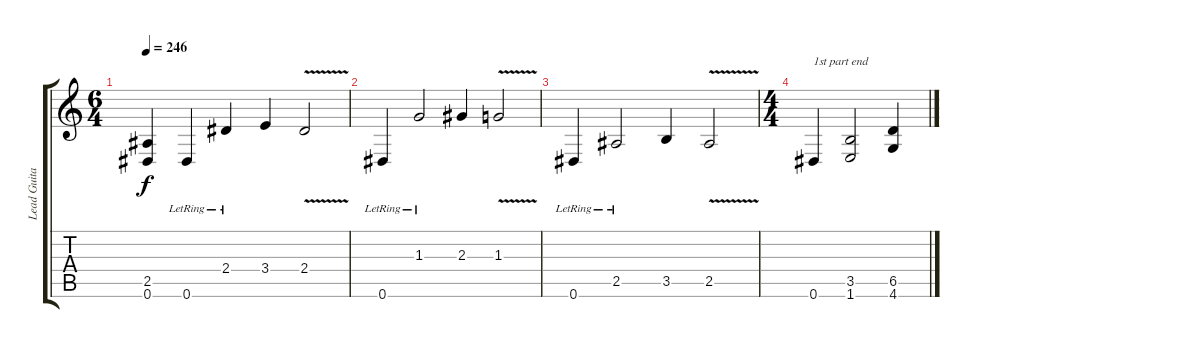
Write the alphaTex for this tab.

\track ("Lead Guitar (doubling)" "Lead Guita") {instrument distortionguitar}
\staff {score tabs}
\tuning (Eb4 Bb3 Gb3 Db3 Ab2 Eb2) {hide}
\ts (6 4)
\tempo 246
\clef g2
\ks c
(2.5 0.6).4{dy f} 0.6{lr}.4 2.4{lr}.4 3.4.4 2.4{v}.2 |
0.6{lr}.4 1.3{lr}.2 2.3.4 1.3{v}.2 |
0.6{lr}.4 2.5{lr}.2 3.5.4 2.5{v}.2 |
\ts (4 4)
0.6.4{txt "1st part end"} (3.5 1.6).2 (6.5 4.6).4
